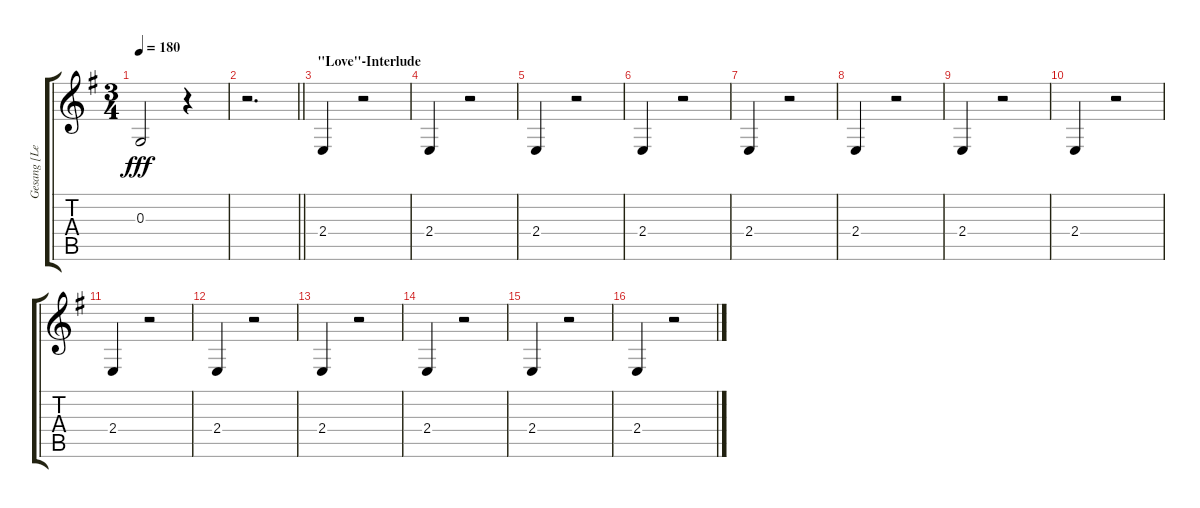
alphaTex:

\track ("Gesang [Lead/Rod]" "Gesang [Le") {instrument bassoon}
\staff {score tabs}
\tuning (E4 B3 G3 D3 A2 E2) {hide}
\ts (3 4)
\tempo 180
\clef g2
\ks eminor
0.3{t}.2{dy fff} r.4 |
\barLineRight lightlight
r.2{d} |
\section ("" "\"Love\"-Interlude")
2.4.4 r.2 |
2.4.4 r.2 |
2.4.4 r.2 |
2.4.4 r.2 |
2.4.4 r.2 |
2.4.4 r.2 |
2.4.4 r.2 |
2.4.4 r.2 |
2.4.4 r.2 |
2.4.4 r.2 |
2.4.4 r.2 |
2.4.4 r.2 |
2.4.4 r.2 |
2.4.4 r.2
